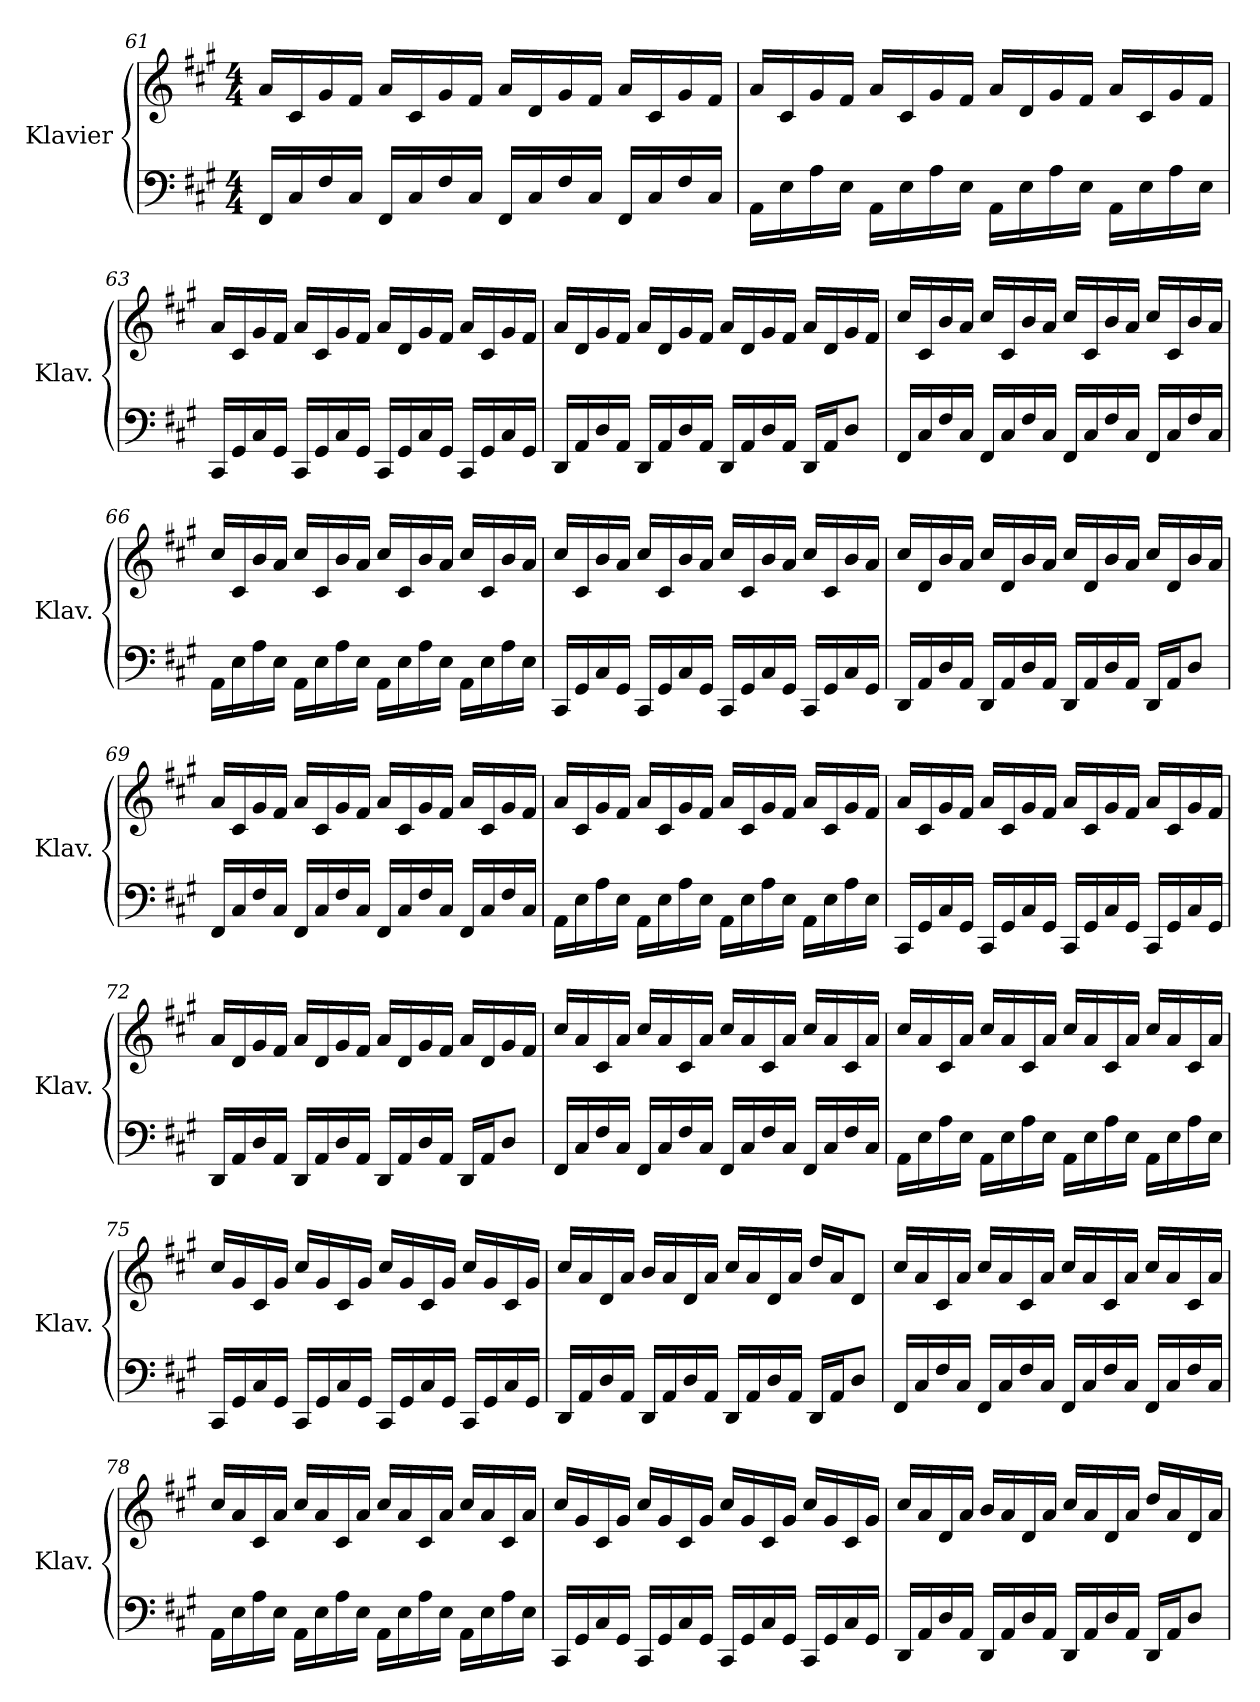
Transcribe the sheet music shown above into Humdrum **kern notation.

**kern	**kern
*part1	*part1
*staff2	*staff1
*I"Klavier	*
*I'Klav.	*
!!LO:LB:g=z
*clefF4	*clefG2
*k[f#c#g#]	*k[f#c#g#]
*M4/4	*M4/4
=61	=61
16FF#/LL	16a/LL
16C#/	16c#/
16F#/	16g#/
16C#/JJ	16f#/JJ
16FF#/LL	16a/LL
16C#/	16c#/
16F#/	16g#/
16C#/JJ	16f#/JJ
16FF#/LL	16a/LL
16C#/	16d/
16F#/	16g#/
16C#/JJ	16f#/JJ
16FF#/LL	16a/LL
16C#/	16c#/
16F#/	16g#/
16C#/JJ	16f#/JJ
=62	=62
16AA\LL	16a/LL
16E\	16c#/
16A\	16g#/
16E\JJ	16f#/JJ
16AA\LL	16a/LL
16E\	16c#/
16A\	16g#/
16E\JJ	16f#/JJ
16AA\LL	16a/LL
16E\	16d/
16A\	16g#/
16E\JJ	16f#/JJ
16AA\LL	16a/LL
16E\	16c#/
16A\	16g#/
16E\JJ	16f#/JJ
!!LO:LB:g=z
=63	=63
16CC#/LL	16a/LL
16GG#/	16c#/
16C#/	16g#/
16GG#/JJ	16f#/JJ
16CC#/LL	16a/LL
16GG#/	16c#/
16C#/	16g#/
16GG#/JJ	16f#/JJ
16CC#/LL	16a/LL
16GG#/	16d/
16C#/	16g#/
16GG#/JJ	16f#/JJ
16CC#/LL	16a/LL
16GG#/	16c#/
16C#/	16g#/
16GG#/JJ	16f#/JJ
=64	=64
16DD/LL	16a/LL
16AA/	16d/
16D/	16g#/
16AA/JJ	16f#/JJ
16DD/LL	16a/LL
16AA/	16d/
16D/	16g#/
16AA/JJ	16f#/JJ
16DD/LL	16a/LL
16AA/	16d/
16D/	16g#/
16AA/JJ	16f#/JJ
16DD/LL	16a/LL
16AA/J	16d/
8D/J	16g#/
.	16f#/JJ
!!LO:LB:g=z
=65	=65
16FF#/LL	16cc#/LL
16C#/	16c#/
16F#/	16b/
16C#/JJ	16a/JJ
16FF#/LL	16cc#/LL
16C#/	16c#/
16F#/	16b/
16C#/JJ	16a/JJ
16FF#/LL	16cc#/LL
16C#/	16c#/
16F#/	16b/
16C#/JJ	16a/JJ
16FF#/LL	16cc#/LL
16C#/	16c#/
16F#/	16b/
16C#/JJ	16a/JJ
=66	=66
16AA\LL	16cc#/LL
16E\	16c#/
16A\	16b/
16E\JJ	16a/JJ
16AA\LL	16cc#/LL
16E\	16c#/
16A\	16b/
16E\JJ	16a/JJ
16AA\LL	16cc#/LL
16E\	16c#/
16A\	16b/
16E\JJ	16a/JJ
16AA\LL	16cc#/LL
16E\	16c#/
16A\	16b/
16E\JJ	16a/JJ
!!LO:LB:g=z
=67	=67
16CC#/LL	16cc#/LL
16GG#/	16c#/
16C#/	16b/
16GG#/JJ	16a/JJ
16CC#/LL	16cc#/LL
16GG#/	16c#/
16C#/	16b/
16GG#/JJ	16a/JJ
16CC#/LL	16cc#/LL
16GG#/	16c#/
16C#/	16b/
16GG#/JJ	16a/JJ
16CC#/LL	16cc#/LL
16GG#/	16c#/
16C#/	16b/
16GG#/JJ	16a/JJ
=68	=68
16DD/LL	16cc#/LL
16AA/	16d/
16D/	16b/
16AA/JJ	16a/JJ
16DD/LL	16cc#/LL
16AA/	16d/
16D/	16b/
16AA/JJ	16a/JJ
16DD/LL	16cc#/LL
16AA/	16d/
16D/	16b/
16AA/JJ	16a/JJ
16DD/LL	16cc#/LL
16AA/J	16d/
8D/J	16b/
.	16a/JJ
!!LO:PB:g=z
=69	=69
16FF#/LL	16a/LL
16C#/	16c#/
16F#/	16g#/
16C#/JJ	16f#/JJ
16FF#/LL	16a/LL
16C#/	16c#/
16F#/	16g#/
16C#/JJ	16f#/JJ
16FF#/LL	16a/LL
16C#/	16c#/
16F#/	16g#/
16C#/JJ	16f#/JJ
16FF#/LL	16a/LL
16C#/	16c#/
16F#/	16g#/
16C#/JJ	16f#/JJ
=70	=70
16AA\LL	16a/LL
16E\	16c#/
16A\	16g#/
16E\JJ	16f#/JJ
16AA\LL	16a/LL
16E\	16c#/
16A\	16g#/
16E\JJ	16f#/JJ
16AA\LL	16a/LL
16E\	16c#/
16A\	16g#/
16E\JJ	16f#/JJ
16AA\LL	16a/LL
16E\	16c#/
16A\	16g#/
16E\JJ	16f#/JJ
!!LO:LB:g=z
=71	=71
16CC#/LL	16a/LL
16GG#/	16c#/
16C#/	16g#/
16GG#/JJ	16f#/JJ
16CC#/LL	16a/LL
16GG#/	16c#/
16C#/	16g#/
16GG#/JJ	16f#/JJ
16CC#/LL	16a/LL
16GG#/	16c#/
16C#/	16g#/
16GG#/JJ	16f#/JJ
16CC#/LL	16a/LL
16GG#/	16c#/
16C#/	16g#/
16GG#/JJ	16f#/JJ
=72	=72
16DD/LL	16a/LL
16AA/	16d/
16D/	16g#/
16AA/JJ	16f#/JJ
16DD/LL	16a/LL
16AA/	16d/
16D/	16g#/
16AA/JJ	16f#/JJ
16DD/LL	16a/LL
16AA/	16d/
16D/	16g#/
16AA/JJ	16f#/JJ
16DD/LL	16a/LL
16AA/J	16d/
8D/J	16g#/
.	16f#/JJ
!!LO:LB:g=z
=73	=73
16FF#/LL	16cc#/LL
16C#/	16a/
16F#/	16c#/
16C#/JJ	16a/JJ
16FF#/LL	16cc#/LL
16C#/	16a/
16F#/	16c#/
16C#/JJ	16a/JJ
16FF#/LL	16cc#/LL
16C#/	16a/
16F#/	16c#/
16C#/JJ	16a/JJ
16FF#/LL	16cc#/LL
16C#/	16a/
16F#/	16c#/
16C#/JJ	16a/JJ
=74	=74
16AA\LL	16cc#/LL
16E\	16a/
16A\	16c#/
16E\JJ	16a/JJ
16AA\LL	16cc#/LL
16E\	16a/
16A\	16c#/
16E\JJ	16a/JJ
16AA\LL	16cc#/LL
16E\	16a/
16A\	16c#/
16E\JJ	16a/JJ
16AA\LL	16cc#/LL
16E\	16a/
16A\	16c#/
16E\JJ	16a/JJ
!!LO:LB:g=z
=75	=75
16CC#/LL	16cc#/LL
16GG#/	16g#/
16C#/	16c#/
16GG#/JJ	16g#/JJ
16CC#/LL	16cc#/LL
16GG#/	16g#/
16C#/	16c#/
16GG#/JJ	16g#/JJ
16CC#/LL	16cc#/LL
16GG#/	16g#/
16C#/	16c#/
16GG#/JJ	16g#/JJ
16CC#/LL	16cc#/LL
16GG#/	16g#/
16C#/	16c#/
16GG#/JJ	16g#/JJ
=76	=76
16DD/LL	16cc#/LL
16AA/	16a/
16D/	16d/
16AA/JJ	16a/JJ
16DD/LL	16b/LL
16AA/	16a/
16D/	16d/
16AA/JJ	16a/JJ
16DD/LL	16cc#/LL
16AA/	16a/
16D/	16d/
16AA/JJ	16a/JJ
16DD/LL	16dd/LL
16AA/J	16a/J
8D/J	8d/J
=77	=77
16FF#/LL	16cc#/LL
16C#/	16a/
16F#/	16c#/
16C#/JJ	16a/JJ
16FF#/LL	16cc#/LL
16C#/	16a/
16F#/	16c#/
16C#/JJ	16a/JJ
16FF#/LL	16cc#/LL
16C#/	16a/
16F#/	16c#/
16C#/JJ	16a/JJ
16FF#/LL	16cc#/LL
16C#/	16a/
16F#/	16c#/
16C#/JJ	16a/JJ
!!LO:LB:g=z
=78	=78
16AA\LL	16cc#/LL
16E\	16a/
16A\	16c#/
16E\JJ	16a/JJ
16AA\LL	16cc#/LL
16E\	16a/
16A\	16c#/
16E\JJ	16a/JJ
16AA\LL	16cc#/LL
16E\	16a/
16A\	16c#/
16E\JJ	16a/JJ
16AA\LL	16cc#/LL
16E\	16a/
16A\	16c#/
16E\JJ	16a/JJ
=79	=79
16CC#/LL	16cc#/LL
16GG#/	16g#/
16C#/	16c#/
16GG#/JJ	16g#/JJ
16CC#/LL	16cc#/LL
16GG#/	16g#/
16C#/	16c#/
16GG#/JJ	16g#/JJ
16CC#/LL	16cc#/LL
16GG#/	16g#/
16C#/	16c#/
16GG#/JJ	16g#/JJ
16CC#/LL	16cc#/LL
16GG#/	16g#/
16C#/	16c#/
16GG#/JJ	16g#/JJ
!!LO:LB:g=z
=80	=80
16DD/LL	16cc#/LL
16AA/	16a/
16D/	16d/
16AA/JJ	16a/JJ
16DD/LL	16b/LL
16AA/	16a/
16D/	16d/
16AA/JJ	16a/JJ
16DD/LL	16cc#/LL
16AA/	16a/
16D/	16d/
16AA/JJ	16a/JJ
16DD/LL	16dd/LL
16AA/J	16a/
8D/J	16d/
.	16a/JJ
=	=
*-	*-
